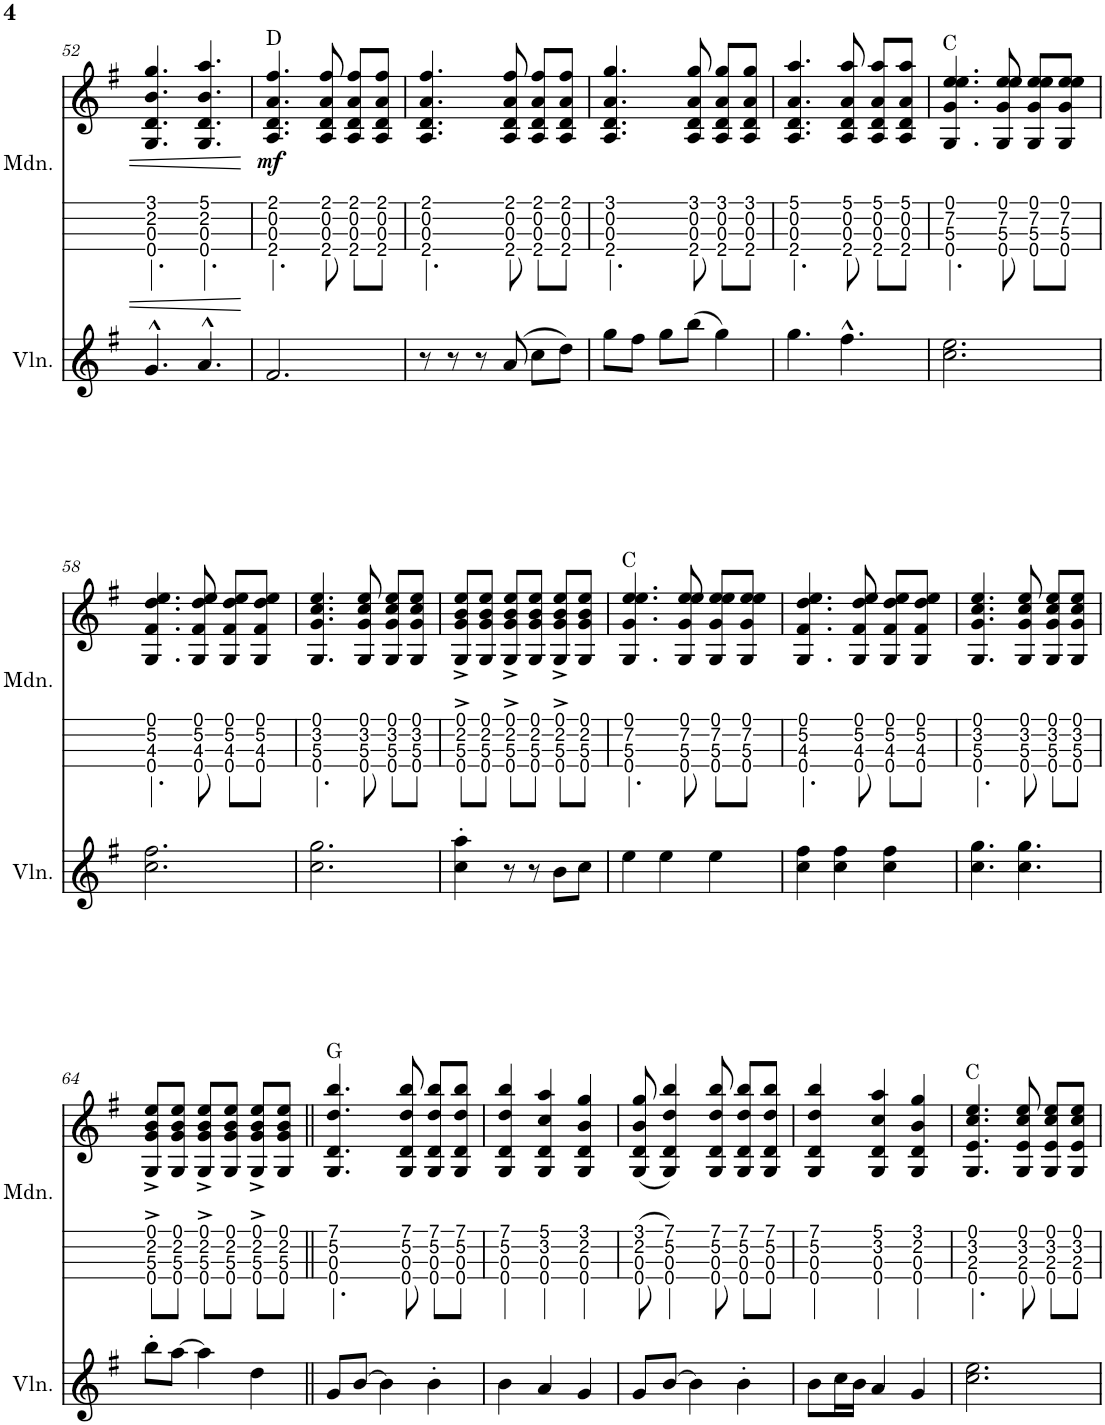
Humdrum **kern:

**kern	**kern	**kern	**dynam	**harte
*part2	*part1	*part1	*part1	*part1
*staff3	*staff2	*staff1	*staff1/2	*
*I"Violin	*I"Mandolin	*	*	*
*I'Vln.	*I'Mdn.	*	*	*
!!LO:PB:g=z
*clefG2	*	*clefG2	*	*
*k[f#]	*k[f#]	*k[f#]	*	*
*M3/4	*M3/4	*M3/4	*	*
=52	=52	=52	=52	=52
4.g^^/	4.G\ 4.d\ 4.b\ 4.gg\	4.G/ 4.d/ 4.b/ 4.gg/	.	.
4.a^^/	4.G\ 4.d\ 4.b\ 4.aa\	4.G/ 4.d/ 4.b/ 4.aa/	.	.
=53	=53	=53	=53	=53
!	!	!	!LO:DY:b	!
2.f#/	4.A\ 4.d\ 4.a\ 4.ff#\	4.A/ 4.d/ 4.a/ 4.ff#/	mf	D:maj
.	8A\ 8d\ 8a\ 8ff#\	8A/ 8d/ 8a/ 8ff#/	.	.
.	8A\ 8d\ 8a\ 8ff#\L	8A/ 8d/ 8a/ 8ff#/L	.	.
.	8A\ 8d\ 8a\ 8ff#\J	8A/ 8d/ 8a/ 8ff#/J	.	.
=54	=54	=54	=54	=54
8r	4.A\ 4.d\ 4.a\ 4.ff#\	4.A/ 4.d/ 4.a/ 4.ff#/	.	.
8r	.	.	.	.
8r	.	.	.	.
(8a/	8A\ 8d\ 8a\ 8ff#\	8A/ 8d/ 8a/ 8ff#/	.	.
8cc\L	8A\ 8d\ 8a\ 8ff#\L	8A/ 8d/ 8a/ 8ff#/L	.	.
8dd\J)	8A\ 8d\ 8a\ 8ff#\J	8A/ 8d/ 8a/ 8ff#/J	.	.
=55	=55	=55	=55	=55
8gg\L	4.A\ 4.d\ 4.a\ 4.gg\	4.A/ 4.d/ 4.a/ 4.gg/	.	.
8ff#\J	.	.	.	.
8gg\L	.	.	.	.
(8bb\J	8A\ 8d\ 8a\ 8gg\	8A/ 8d/ 8a/ 8gg/	.	.
4gg\)	8A\ 8d\ 8a\ 8gg\L	8A/ 8d/ 8a/ 8gg/L	.	.
.	8A\ 8d\ 8a\ 8gg\J	8A/ 8d/ 8a/ 8gg/J	.	.
=56	=56	=56	=56	=56
4.gg\	4.A\ 4.d\ 4.a\ 4.aa\	4.A/ 4.d/ 4.a/ 4.aa/	.	.
4.ff#^^\	8A\ 8d\ 8a\ 8aa\	8A/ 8d/ 8a/ 8aa/	.	.
.	8A\ 8d\ 8a\ 8aa\L	8A/ 8d/ 8a/ 8aa/L	.	.
.	8A\ 8d\ 8a\ 8aa\J	8A/ 8d/ 8a/ 8aa/J	.	.
=57	=57	=57	=57	=57
2.cc\ 2.ee\	4.G\ 4.g\ 4.ee\ 4.ee\	4.G/ 4.g/ 4.ee/ 4.ee/	.	C:maj
.	8G\ 8g\ 8ee\ 8ee\	8G/ 8g/ 8ee/ 8ee/	.	.
.	8G\ 8g\ 8ee\ 8ee\L	8G/ 8g/ 8ee/ 8ee/L	.	.
.	8G\ 8g\ 8ee\ 8ee\J	8G/ 8g/ 8ee/ 8ee/J	.	.
!!LO:LB:g=z
=58	=58	=58	=58	=58
2.cc\ 2.ff#\	4.G\ 4.f#\ 4.dd\ 4.ee\	4.G/ 4.f#/ 4.dd/ 4.ee/	.	.
.	8G\ 8f#\ 8dd\ 8ee\	8G/ 8f#/ 8dd/ 8ee/	.	.
.	8G\ 8f#\ 8dd\ 8ee\L	8G/ 8f#/ 8dd/ 8ee/L	.	.
.	8G\ 8f#\ 8dd\ 8ee\J	8G/ 8f#/ 8dd/ 8ee/J	.	.
=59	=59	=59	=59	=59
2.cc\ 2.gg\	4.G\ 4.g\ 4.cc\ 4.ee\	4.G/ 4.g/ 4.cc/ 4.ee/	.	.
.	8G\ 8g\ 8cc\ 8ee\	8G/ 8g/ 8cc/ 8ee/	.	.
.	8G\ 8g\ 8cc\ 8ee\L	8G/ 8g/ 8cc/ 8ee/L	.	.
.	8G\ 8g\ 8cc\ 8ee\J	8G/ 8g/ 8cc/ 8ee/J	.	.
=60	=60	=60	=60	=60
4cc\' 4aa\'	8G\^ 8g\^ 8b\^ 8ee\^L	8G/^ 8g/^ 8b/^ 8ee/^L	.	.
.	8G\ 8g\ 8b\ 8ee\J	8G/ 8g/ 8b/ 8ee/J	.	.
8r	8G\^ 8g\^ 8b\^ 8ee\^L	8G/^ 8g/^ 8b/^ 8ee/^L	.	.
8r	8G\ 8g\ 8b\ 8ee\J	8G/ 8g/ 8b/ 8ee/J	.	.
8b\L	8G\^ 8g\^ 8b\^ 8ee\^L	8G/^ 8g/^ 8b/^ 8ee/^L	.	.
8cc\J	8G\ 8g\ 8b\ 8ee\J	8G/ 8g/ 8b/ 8ee/J	.	.
=61	=61	=61	=61	=61
4ee\	4.G\ 4.g\ 4.ee\ 4.ee\	4.G/ 4.g/ 4.ee/ 4.ee/	.	C:maj
4ee\	.	.	.	.
.	8G\ 8g\ 8ee\ 8ee\	8G/ 8g/ 8ee/ 8ee/	.	.
4ee\	8G\ 8g\ 8ee\ 8ee\L	8G/ 8g/ 8ee/ 8ee/L	.	.
.	8G\ 8g\ 8ee\ 8ee\J	8G/ 8g/ 8ee/ 8ee/J	.	.
=62	=62	=62	=62	=62
4cc\ 4ff#\	4.G\ 4.f#\ 4.dd\ 4.ee\	4.G/ 4.f#/ 4.dd/ 4.ee/	.	.
4cc\ 4ff#\	.	.	.	.
.	8G\ 8f#\ 8dd\ 8ee\	8G/ 8f#/ 8dd/ 8ee/	.	.
4cc\ 4ff#\	8G\ 8f#\ 8dd\ 8ee\L	8G/ 8f#/ 8dd/ 8ee/L	.	.
.	8G\ 8f#\ 8dd\ 8ee\J	8G/ 8f#/ 8dd/ 8ee/J	.	.
=63	=63	=63	=63	=63
4.cc\ 4.gg\	4.G\ 4.g\ 4.cc\ 4.ee\	4.G/ 4.g/ 4.cc/ 4.ee/	.	.
4.cc\ 4.gg\	8G\ 8g\ 8cc\ 8ee\	8G/ 8g/ 8cc/ 8ee/	.	.
.	8G\ 8g\ 8cc\ 8ee\L	8G/ 8g/ 8cc/ 8ee/L	.	.
.	8G\ 8g\ 8cc\ 8ee\J	8G/ 8g/ 8cc/ 8ee/J	.	.
!!LO:LB:g=z
=64	=64	=64	=64	=64
8bb'\L	8G\^ 8g\^ 8b\^ 8ee\^L	8G/^ 8g/^ 8b/^ 8ee/^L	.	.
[8aa\J	8G\ 8g\ 8b\ 8ee\J	8G/ 8g/ 8b/ 8ee/J	.	.
4aa\]	8G\^ 8g\^ 8b\^ 8ee\^L	8G/^ 8g/^ 8b/^ 8ee/^L	.	.
.	8G\ 8g\ 8b\ 8ee\J	8G/ 8g/ 8b/ 8ee/J	.	.
4dd\	8G\^ 8g\^ 8b\^ 8ee\^L	8G/^ 8g/^ 8b/^ 8ee/^L	.	.
.	8G\ 8g\ 8b\ 8ee\J	8G/ 8g/ 8b/ 8ee/J	.	.
=65||	=65||	=65||	=65||	=65||
8g/L	4.G\ 4.d\ 4.dd\ 4.bb\	4.G/ 4.d/ 4.dd/ 4.bb/	.	G:maj
[8b/J	.	.	.	.
4b\]	.	.	.	.
.	8G\ 8d\ 8dd\ 8bb\	8G/ 8d/ 8dd/ 8bb/	.	.
4b'\	8G\ 8d\ 8dd\ 8bb\L	8G/ 8d/ 8dd/ 8bb/L	.	.
.	8G\ 8d\ 8dd\ 8bb\J	8G/ 8d/ 8dd/ 8bb/J	.	.
=66	=66	=66	=66	=66
4b\	4G\ 4d\ 4dd\ 4bb\	4G/ 4d/ 4dd/ 4bb/	.	.
4a/	4G\ 4d\ 4cc\ 4aa\	4G/ 4d/ 4cc/ 4aa/	.	.
4g/	4G\ 4d\ 4b\ 4gg\	4G/ 4d/ 4b/ 4gg/	.	.
=67	=67	=67	=67	=67
8g/L	8G\ 8d\ 8b\ 8gg\	(8G/ 8d/ 8b/ 8gg/	.	.
[8b/J	4G\ 4d\ 4dd\ 4bb\	4G/ 4d/ 4dd/ 4bb/)	.	.
4b\]	.	.	.	.
.	8G\ 8d\ 8dd\ 8bb\	8G/ 8d/ 8dd/ 8bb/	.	.
4b'\	8G\ 8d\ 8dd\ 8bb\L	8G/ 8d/ 8dd/ 8bb/L	.	.
.	8G\ 8d\ 8dd\ 8bb\J	8G/ 8d/ 8dd/ 8bb/J	.	.
=68	=68	=68	=68	=68
8b\L	4G\ 4d\ 4dd\ 4bb\	4G/ 4d/ 4dd/ 4bb/	.	.
16cc\L	.	.	.	.
16b\JJ	.	.	.	.
4a/	4G\ 4d\ 4cc\ 4aa\	4G/ 4d/ 4cc/ 4aa/	.	.
4g/	4G\ 4d\ 4b\ 4gg\	4G/ 4d/ 4b/ 4gg/	.	.
=69	=69	=69	=69	=69
2.cc\ 2.ee\	4.G\ 4.e\ 4.cc\ 4.ee\	4.G/ 4.e/ 4.cc/ 4.ee/	.	C:maj
.	8G\ 8e\ 8cc\ 8ee\	8G/ 8e/ 8cc/ 8ee/	.	.
.	8G\ 8e\ 8cc\ 8ee\L	8G/ 8e/ 8cc/ 8ee/L	.	.
.	8G\ 8e\ 8cc\ 8ee\J	8G/ 8e/ 8cc/ 8ee/J	.	.
=	=	=	=	=
*-	*-	*-	*-	*-
